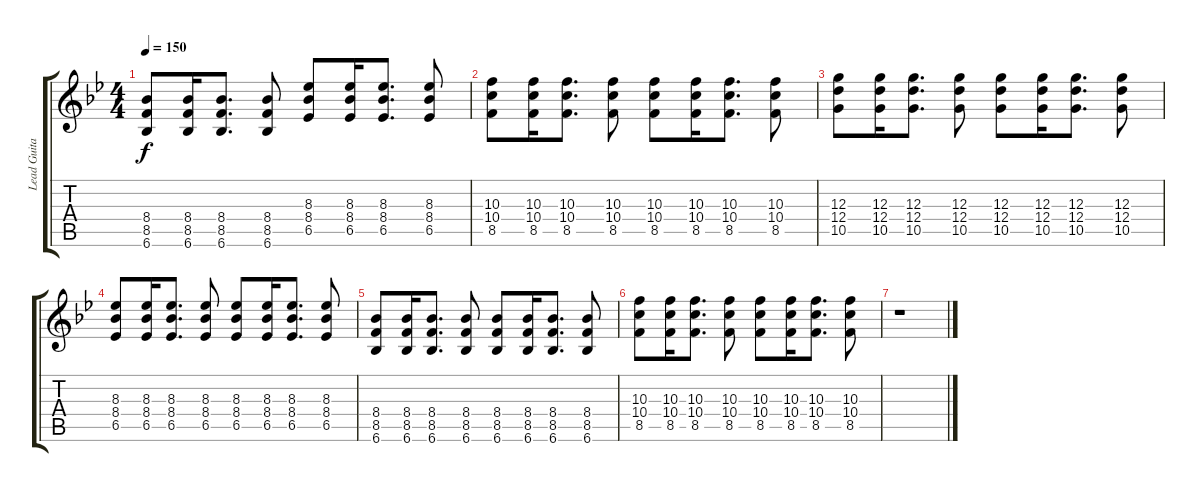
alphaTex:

\track ("Lead Guitar" "Lead Guita") {instrument distortionguitar}
\staff {score tabs}
\tuning (E4 B3 G3 D3 A2 E2) {hide}
\ts (4 4)
\tempo 150
\clef g2
\ks bb
(8.4 8.5 6.6).8{dy f} (8.4 8.5 6.6).16 (8.4 8.5 6.6).8{d} (8.4 8.5 6.6).8 (8.3 8.4 6.5).8 (8.3 8.4 6.5).16 (8.3 8.4 6.5).8{d} (8.3 8.4 6.5).8 |
(10.3 10.4 8.5).8 (10.3 10.4 8.5).16 (10.3 10.4 8.5).8{d} (10.3 10.4 8.5).8 (10.3 10.4 8.5).8 (10.3 10.4 8.5).16 (10.3 10.4 8.5).8{d} (10.3 10.4 8.5).8 |
(12.3 12.4 10.5).8 (12.3 12.4 10.5).16 (12.3 12.4 10.5).8{d} (12.3 12.4 10.5).8 (12.3 12.4 10.5).8 (12.3 12.4 10.5).16 (12.3 12.4 10.5).8{d} (12.3 12.4 10.5).8 |
(8.3 8.4 6.5).8 (8.3 8.4 6.5).16 (8.3 8.4 6.5).8{d} (8.3 8.4 6.5).8 (8.3 8.4 6.5).8 (8.3 8.4 6.5).16 (8.3 8.4 6.5).8{d} (8.3 8.4 6.5).8 |
(8.4 8.5 6.6).8 (8.4 8.5 6.6).16 (8.4 8.5 6.6).8{d} (8.4 8.5 6.6).8 (8.4 8.5 6.6).8 (8.4 8.5 6.6).16 (8.4 8.5 6.6).8{d} (8.4 8.5 6.6).8 |
(10.3 10.4 8.5).8 (10.3 10.4 8.5).16 (10.3 10.4 8.5).8{d} (10.3 10.4 8.5).8 (10.3 10.4 8.5).8 (10.3 10.4 8.5).16 (10.3 10.4 8.5).8{d} (10.3 10.4 8.5).8 |
r.1
